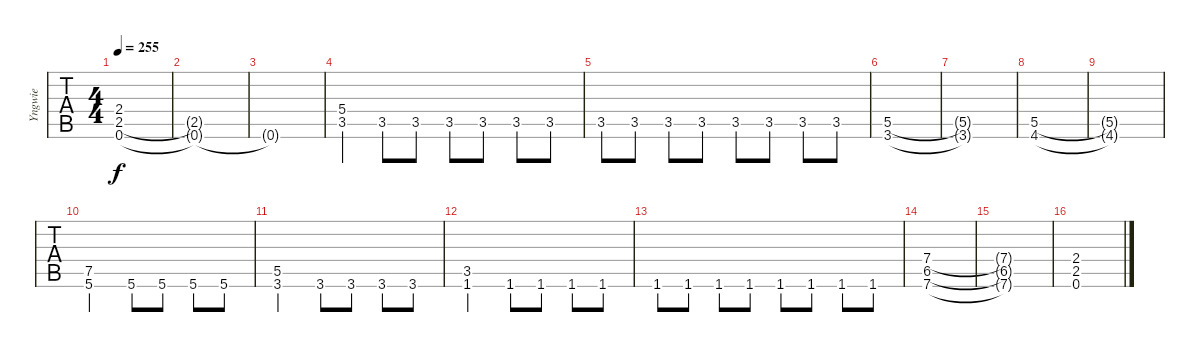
\track ("Yngwie" "Yngwie") {instrument distortionguitar}
\staff {tabs}
\tuning (Eb4 Bb3 Gb3 Db3 Ab2 Eb2) {hide}
\ts (4 4)
\tempo 255
\clef g2
\ks c
(2.4{t} 2.5{t} 0.6{t}).1{dy f} |
(2.5{t} 0.6{t}).1 |
0.6{t}.1 |
(5.4 3.5).4 3.5.8 3.5.8 3.5.8 3.5.8 3.5.8 3.5.8 |
3.5.8 3.5.8 3.5.8 3.5.8 3.5.8 3.5.8 3.5.8 3.5.8 |
(5.5 3.6).1 |
(5.5{t} 3.6{t}).1 |
(5.5 4.6).1 |
(5.5{t} 4.6{t}).1 |
(7.5 5.6).2 5.6.8 5.6.8 5.6.8 5.6.8 |
(5.5 3.6).2 3.6.8 3.6.8 3.6.8 3.6.8 |
(3.5 1.6).2 1.6.8 1.6.8 1.6.8 1.6.8 |
1.6.8 1.6.8 1.6.8 1.6.8 1.6.8 1.6.8 1.6.8 1.6.8 |
(7.4 6.5 7.6).1 |
(7.4{t} 6.5{t} 7.6{t}).1 |
(2.4 2.5 0.6).1
